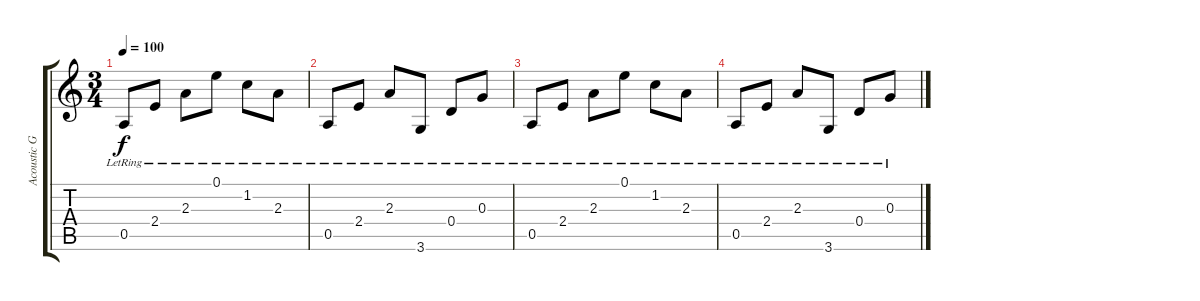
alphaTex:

\track ("Acoustic Guitar" "Acoustic G") {instrument acousticguitarsteel}
\staff {score tabs}
\tuning (E4 B3 G3 D3 A2 E2) {hide}
\ts (3 4)
\tempo 100
\clef g2
\ks c
0.5{lr}.8{dy f} 2.4{lr}.8 2.3{lr}.8 0.1{lr}.8 1.2{lr}.8 2.3{lr}.8 |
0.5{lr}.8 2.4{lr}.8 2.3{lr}.8 3.6{lr}.8 0.4{lr}.8 0.3{lr}.8 |
0.5{lr}.8 2.4{lr}.8 2.3{lr}.8 0.1{lr}.8 1.2{lr}.8 2.3{lr}.8 |
0.5{lr}.8 2.4{lr}.8 2.3{lr}.8 3.6{lr}.8 0.4{lr}.8 0.3{lr}.8
